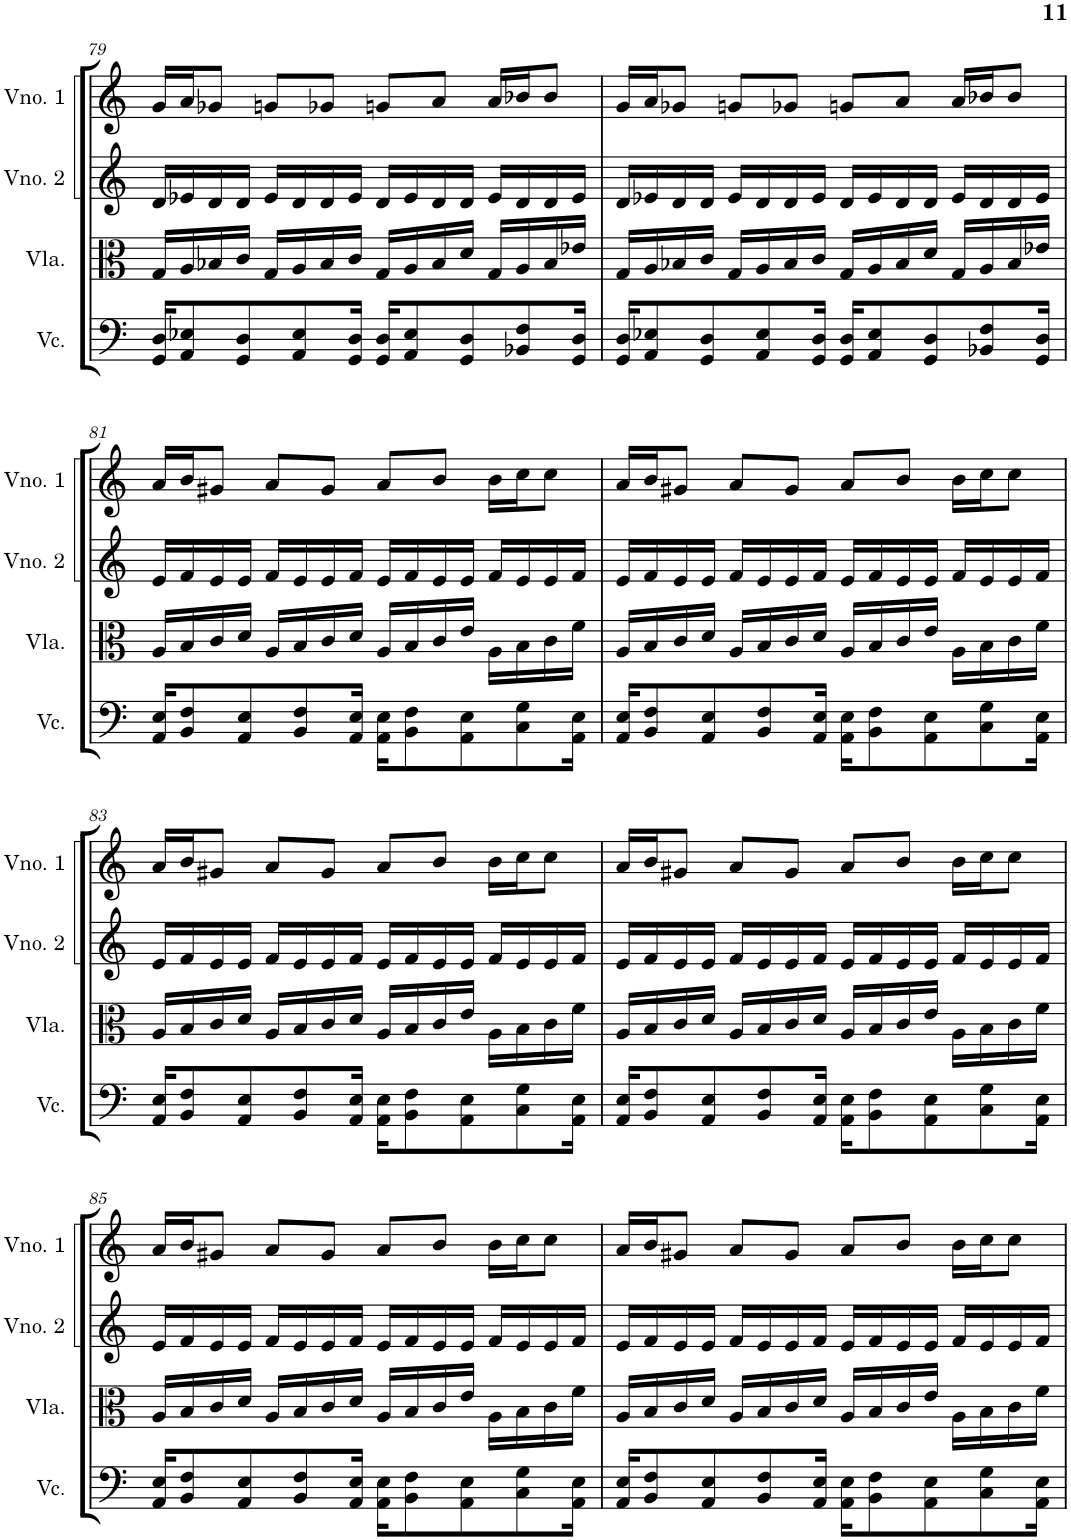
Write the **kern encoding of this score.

**kern	**kern	**kern	**kern
*part4	*part3	*part2	*part1
*staff4	*staff3	*staff2	*staff1
*I"Violoncelo	*I"Viola	*I"Violino 2	*I"Violino 1
*I'Vc.	*I'Vla.	*I'Vno. 2	*I'Vno. 1
!!LO:PB:g=z
*clefF4	*clefC3	*clefG2	*clefG2
*k[]	*k[]	*k[]	*k[]
*M4/4	*M4/4	*M4/4	*M4/4
=79	=79	=79	=79
16GG/ 16D/KL	16G/LL	16d/LL	16g/LL
8AA/ 8E-X/	16A/	16e-X/	16a/J
.	16B-X/	16d/	8g-X/J
8GG/ 8D/	16c/JJ	16d/JJ	.
.	16G/LL	16e-/LL	8gn/L
8AA/ 8E-/	16A/	16d/	.
.	16B-/	16d/	8g-X/J
16GG/ 16D/Jk	16c/JJ	16e-/JJ	.
16GG/ 16D/KL	16G/LL	16d/LL	8gn/L
8AA/ 8E-/	16A/	16e-/	.
.	16B-/	16d/	8a/J
8GG/ 8D/	16d/JJ	16d/JJ	.
.	16G/LL	16e-/LL	16a/LL
8BB-X/ 8F/	16A/	16d/	16b-X/J
.	16B-/	16d/	8b-/J
16GG/ 16D/Jk	16e-X/JJ	16e-/JJ	.
=80	=80	=80	=80
16GG/ 16D/KL	16G/LL	16d/LL	16g/LL
8AA/ 8E-X/	16A/	16e-X/	16a/J
.	16B-X/	16d/	8g-X/J
8GG/ 8D/	16c/JJ	16d/JJ	.
.	16G/LL	16e-/LL	8gn/L
8AA/ 8E-/	16A/	16d/	.
.	16B-/	16d/	8g-X/J
16GG/ 16D/Jk	16c/JJ	16e-/JJ	.
16GG/ 16D/KL	16G/LL	16d/LL	8gn/L
8AA/ 8E-/	16A/	16e-/	.
.	16B-/	16d/	8a/J
8GG/ 8D/	16d/JJ	16d/JJ	.
.	16G/LL	16e-/LL	16a/LL
8BB-X/ 8F/	16A/	16d/	16b-X/J
.	16B-/	16d/	8b-/J
16GG/ 16D/Jk	16e-X/JJ	16e-/JJ	.
!!LO:LB:g=z
=81	=81	=81	=81
16AA/ 16E/KL	16A/LL	16e/LL	16a/LL
8BB/ 8F/	16B/	16f/	16b/J
.	16c/	16e/	8g#X/J
8AA/ 8E/	16d/JJ	16e/JJ	.
.	16A/LL	16f/LL	8a/L
8BB/ 8F/	16B/	16e/	.
.	16c/	16e/	8g#/J
16AA/ 16E/Jk	16d/JJ	16f/JJ	.
16AA\ 16E\KL	16A/LL	16e/LL	8a/L
8BB\ 8F\	16B/	16f/	.
.	16c/	16e/	8b/J
8AA\ 8E\	16e/JJ	16e/JJ	.
.	16A\LL	16f/LL	16b\LL
8C\ 8G\	16B\	16e/	16cc\J
.	16c\	16e/	8cc\J
16AA\ 16E\Jk	16f\JJ	16f/JJ	.
=82	=82	=82	=82
16AA/ 16E/KL	16A/LL	16e/LL	16a/LL
8BB/ 8F/	16B/	16f/	16b/J
.	16c/	16e/	8g#X/J
8AA/ 8E/	16d/JJ	16e/JJ	.
.	16A/LL	16f/LL	8a/L
8BB/ 8F/	16B/	16e/	.
.	16c/	16e/	8g#/J
16AA/ 16E/Jk	16d/JJ	16f/JJ	.
16AA\ 16E\KL	16A/LL	16e/LL	8a/L
8BB\ 8F\	16B/	16f/	.
.	16c/	16e/	8b/J
8AA\ 8E\	16e/JJ	16e/JJ	.
.	16A\LL	16f/LL	16b\LL
8C\ 8G\	16B\	16e/	16cc\J
.	16c\	16e/	8cc\J
16AA\ 16E\Jk	16f\JJ	16f/JJ	.
!!LO:LB:g=z
=83	=83	=83	=83
16AA/ 16E/KL	16A/LL	16e/LL	16a/LL
8BB/ 8F/	16B/	16f/	16b/J
.	16c/	16e/	8g#X/J
8AA/ 8E/	16d/JJ	16e/JJ	.
.	16A/LL	16f/LL	8a/L
8BB/ 8F/	16B/	16e/	.
.	16c/	16e/	8g#/J
16AA/ 16E/Jk	16d/JJ	16f/JJ	.
16AA\ 16E\KL	16A/LL	16e/LL	8a/L
8BB\ 8F\	16B/	16f/	.
.	16c/	16e/	8b/J
8AA\ 8E\	16e/JJ	16e/JJ	.
.	16A\LL	16f/LL	16b\LL
8C\ 8G\	16B\	16e/	16cc\J
.	16c\	16e/	8cc\J
16AA\ 16E\Jk	16f\JJ	16f/JJ	.
=84	=84	=84	=84
16AA/ 16E/KL	16A/LL	16e/LL	16a/LL
8BB/ 8F/	16B/	16f/	16b/J
.	16c/	16e/	8g#X/J
8AA/ 8E/	16d/JJ	16e/JJ	.
.	16A/LL	16f/LL	8a/L
8BB/ 8F/	16B/	16e/	.
.	16c/	16e/	8g#/J
16AA/ 16E/Jk	16d/JJ	16f/JJ	.
16AA\ 16E\KL	16A/LL	16e/LL	8a/L
8BB\ 8F\	16B/	16f/	.
.	16c/	16e/	8b/J
8AA\ 8E\	16e/JJ	16e/JJ	.
.	16A\LL	16f/LL	16b\LL
8C\ 8G\	16B\	16e/	16cc\J
.	16c\	16e/	8cc\J
16AA\ 16E\Jk	16f\JJ	16f/JJ	.
!!LO:LB:g=z
=85	=85	=85	=85
16AA/ 16E/KL	16A/LL	16e/LL	16a/LL
8BB/ 8F/	16B/	16f/	16b/J
.	16c/	16e/	8g#X/J
8AA/ 8E/	16d/JJ	16e/JJ	.
.	16A/LL	16f/LL	8a/L
8BB/ 8F/	16B/	16e/	.
.	16c/	16e/	8g#/J
16AA/ 16E/Jk	16d/JJ	16f/JJ	.
16AA\ 16E\KL	16A/LL	16e/LL	8a/L
8BB\ 8F\	16B/	16f/	.
.	16c/	16e/	8b/J
8AA\ 8E\	16e/JJ	16e/JJ	.
.	16A\LL	16f/LL	16b\LL
8C\ 8G\	16B\	16e/	16cc\J
.	16c\	16e/	8cc\J
16AA\ 16E\Jk	16f\JJ	16f/JJ	.
=86	=86	=86	=86
16AA/ 16E/KL	16A/LL	16e/LL	16a/LL
8BB/ 8F/	16B/	16f/	16b/J
.	16c/	16e/	8g#X/J
8AA/ 8E/	16d/JJ	16e/JJ	.
.	16A/LL	16f/LL	8a/L
8BB/ 8F/	16B/	16e/	.
.	16c/	16e/	8g#/J
16AA/ 16E/Jk	16d/JJ	16f/JJ	.
16AA\ 16E\KL	16A/LL	16e/LL	8a/L
8BB\ 8F\	16B/	16f/	.
.	16c/	16e/	8b/J
8AA\ 8E\	16e/JJ	16e/JJ	.
.	16A\LL	16f/LL	16b\LL
8C\ 8G\	16B\	16e/	16cc\J
.	16c\	16e/	8cc\J
16AA\ 16E\Jk	16f\JJ	16f/JJ	.
=	=	=	=
*-	*-	*-	*-
